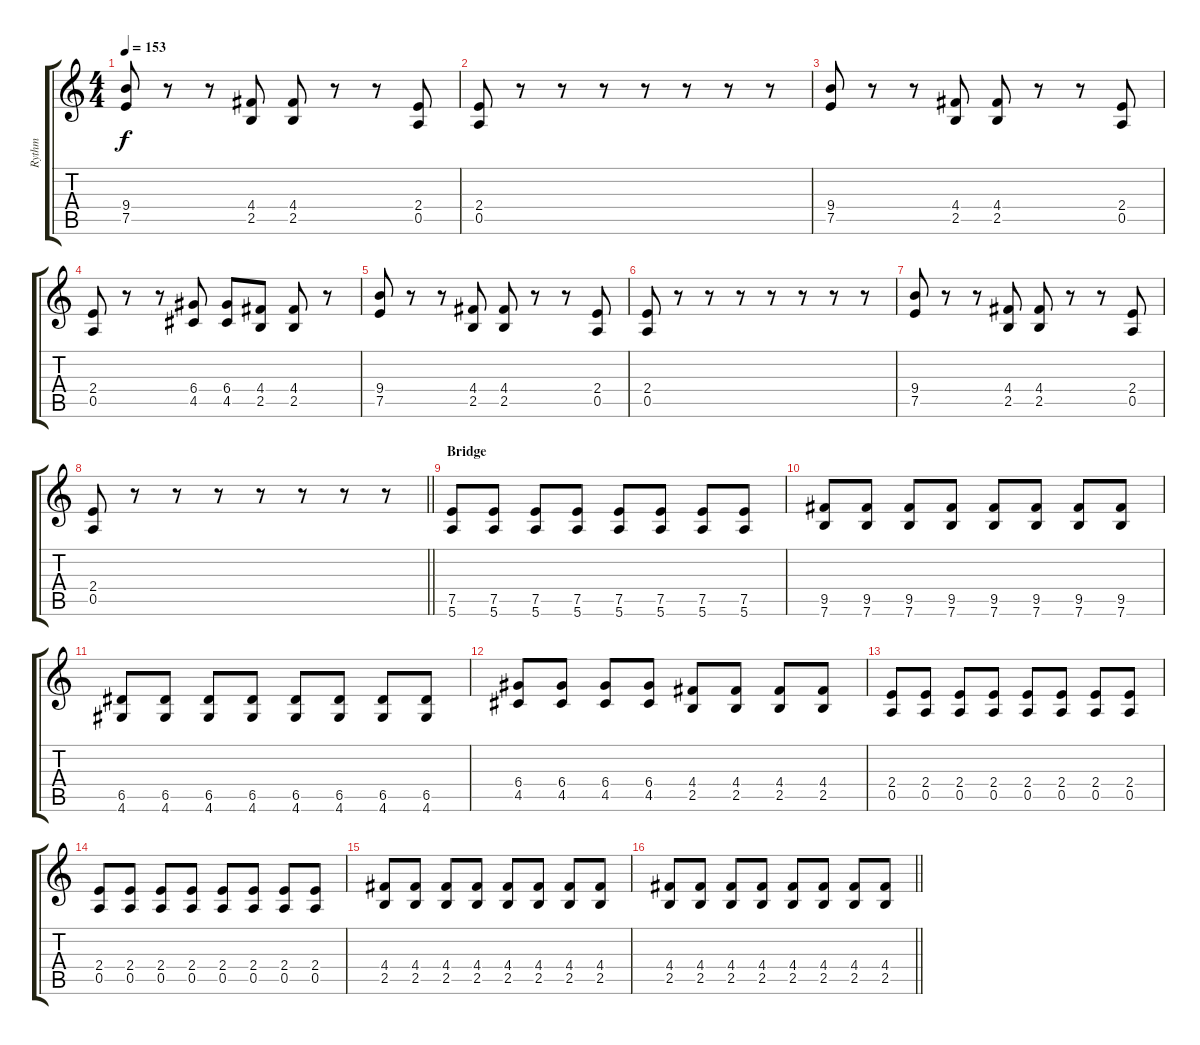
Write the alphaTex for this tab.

\track ("Rythm" "Rythm") {instrument distortionguitar}
\staff {score tabs}
\tuning (E4 B3 G3 D3 A2 E2) {hide}
\ts (4 4)
\tempo 153
\clef g2
\ks c
(9.4 7.5).8{dy f} r.8 r.8 (4.4 2.5).8 (4.4 2.5).8 r.8 r.8 (2.4 0.5).8 |
(2.4 0.5).8 r.8 r.8 r.8 r.8 r.8 r.8 r.8 |
(9.4 7.5).8 r.8 r.8 (4.4 2.5).8 (4.4 2.5).8 r.8 r.8 (2.4 0.5).8 |
(2.4 0.5).8 r.8 r.8 (6.4 4.5).8 (6.4 4.5).8 (4.4 2.5).8 (4.4 2.5).8 r.8 |
(9.4 7.5).8 r.8 r.8 (4.4 2.5).8 (4.4 2.5).8 r.8 r.8 (2.4 0.5).8 |
(2.4 0.5).8 r.8 r.8 r.8 r.8 r.8 r.8 r.8 |
(9.4 7.5).8 r.8 r.8 (4.4 2.5).8 (4.4 2.5).8 r.8 r.8 (2.4 0.5).8 |
\barLineRight lightlight
(2.4 0.5).8 r.8 r.8 r.8 r.8 r.8 r.8 r.8 |
\section ("" "Bridge")
(7.5 5.6).8 (7.5 5.6).8 (7.5 5.6).8 (7.5 5.6).8 (7.5 5.6).8 (7.5 5.6).8 (7.5 5.6).8 (7.5 5.6).8 |
(9.5 7.6).8 (9.5 7.6).8 (9.5 7.6).8 (9.5 7.6).8 (9.5 7.6).8 (9.5 7.6).8 (9.5 7.6).8 (9.5 7.6).8 |
(6.5 4.6).8 (6.5 4.6).8 (6.5 4.6).8 (6.5 4.6).8 (6.5 4.6).8 (6.5 4.6).8 (6.5 4.6).8 (6.5 4.6).8 |
(6.4 4.5).8 (6.4 4.5).8 (6.4 4.5).8 (6.4 4.5).8 (4.4 2.5).8 (4.4 2.5).8 (4.4 2.5).8 (4.4 2.5).8 |
(2.4 0.5).8 (2.4 0.5).8 (2.4 0.5).8 (2.4 0.5).8 (2.4 0.5).8 (2.4 0.5).8 (2.4 0.5).8 (2.4 0.5).8 |
(2.4 0.5).8 (2.4 0.5).8 (2.4 0.5).8 (2.4 0.5).8 (2.4 0.5).8 (2.4 0.5).8 (2.4 0.5).8 (2.4 0.5).8 |
(4.4 2.5).8 (4.4 2.5).8 (4.4 2.5).8 (4.4 2.5).8 (4.4 2.5).8 (4.4 2.5).8 (4.4 2.5).8 (4.4 2.5).8 |
\barLineRight lightlight
(4.4 2.5).8 (4.4 2.5).8 (4.4 2.5).8 (4.4 2.5).8 (4.4 2.5).8 (4.4 2.5).8 (4.4 2.5).8 (4.4 2.5).8
